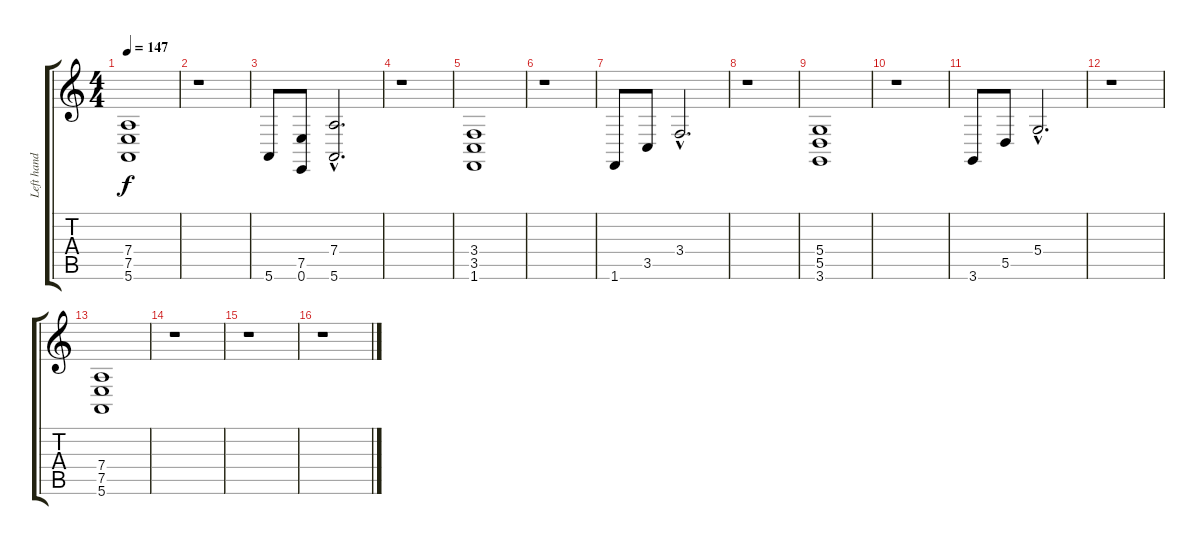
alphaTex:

\track ("Left hand piano" "Left hand ") {instrument electricgrandpiano}
\staff {score tabs}
\tuning (E4 B3 G3 D3 A2 E2) {hide}
\ts (4 4)
\tempo 147
\clef g2
\ks c
(7.4 7.5 5.6).1{dy f} |
r.1 |
5.6.8 (7.5 0.6).8 (7.4{hac} 5.6{hac}).2{d} |
r.1 |
(3.4 3.5 1.6).1 |
r.1 |
1.6.8 3.5.8 3.4{hac}.2{d} |
r.1 |
(5.4 5.5 3.6).1 |
r.1 |
3.6.8 5.5.8 5.4{hac}.2{d} |
r.1 |
(7.4 7.5 5.6).1 |
r.1 |
r.1 |
r.1
